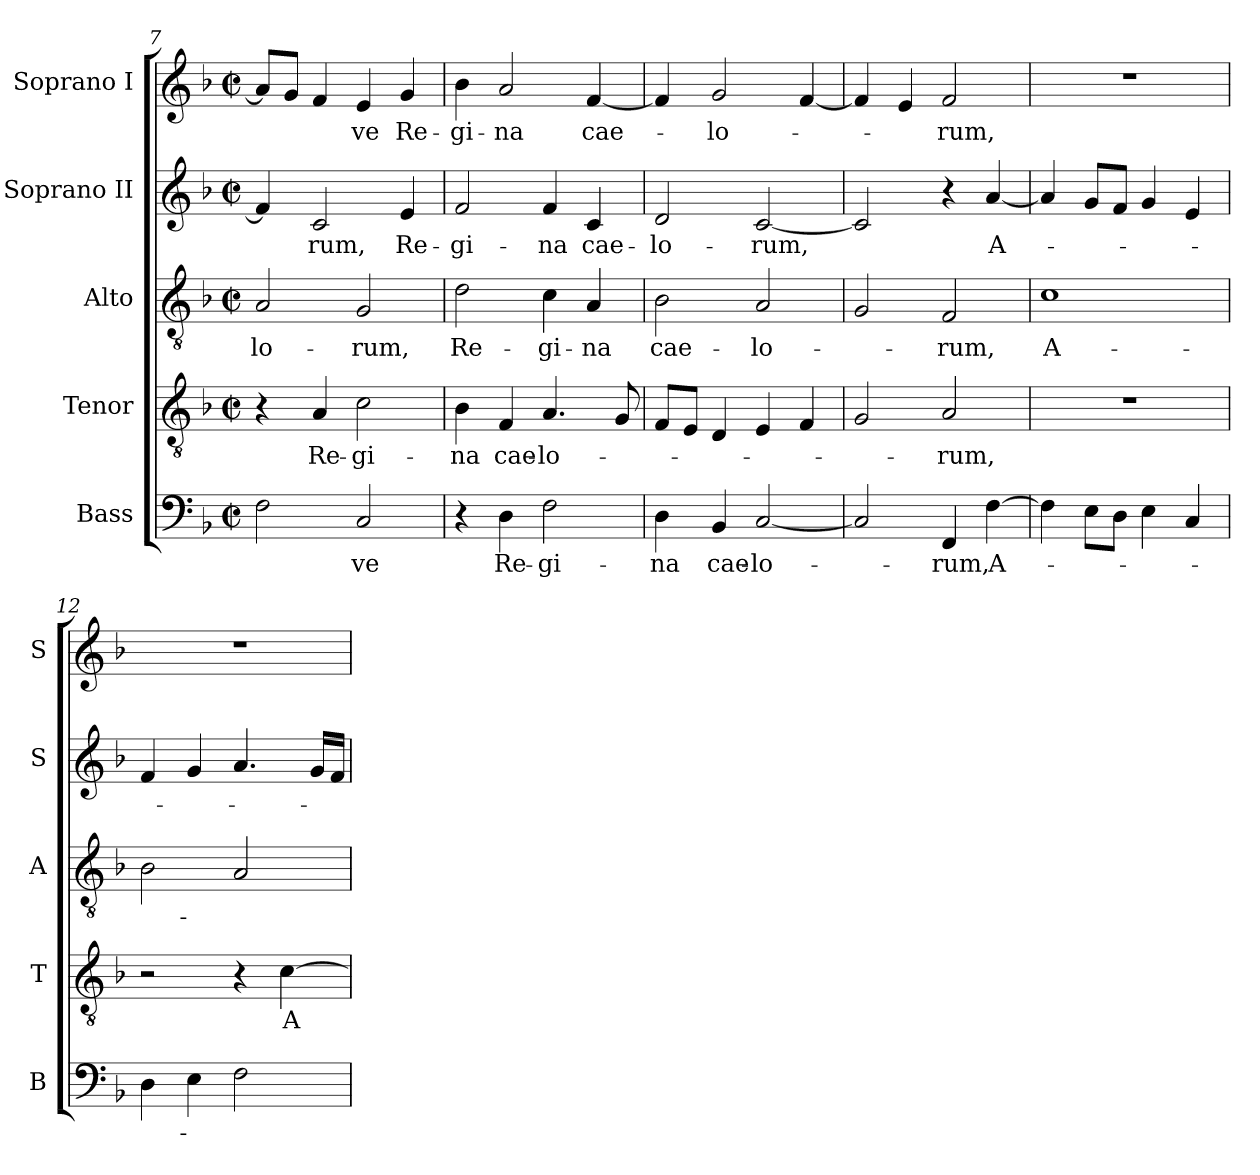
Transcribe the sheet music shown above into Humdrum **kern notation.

**kern	**text	**kern	**text	**kern	**text	**kern	**text	**kern	**text
*part5	*part5	*part4	*part4	*part3	*part3	*part2	*part2	*part1	*part1
*staff5	*staff5	*staff4	*staff4	*staff3	*staff3	*staff2	*staff2	*staff1	*staff1
*I"Bass	*	*I"Tenor	*	*I"Alto	*	*I"Soprano II	*	*I"Soprano I	*
*I'B	*	*I'T	*	*I'A	*	*I'S	*	*I'S	*
*clefF4	*	*clefGv2	*	*clefGv2	*	*clefG2	*	*clefG2	*
*k[b-]	*	*k[b-]	*	*k[b-]	*	*k[b-]	*	*k[b-]	*
*F:	*	*F:	*	*F:	*	*F:	*	*F:	*
*M2/2	*	*M2/2	*	*M2/2	*	*M2/2	*	*M2/2	*
*met(c|)	*	*met(c|)	*	*met(c|)	*	*met(c|)	*	*met(c|)	*
=7	=7	=7	=7	=7	=7	=7	=7	=7	=7
!	!	!	!	!	!LO:LY:b:color=#000000	!	!	!	!
2Fi\	.	4r	.	2Ai/	-lo-	4fi/]	.	8ai/L]	.
.	.	.	.	.	.	.	.	8gi/J	.
!	!	!	!LO:LY:b:color=#000000	!	!	!	!	!	!
!	!	!	!	!	!	!	!LO:LY:b:color=#000000	!	!
.	.	4Ai/	Re-	.	.	2ci/	-rum,	4fi/	.
!	!LO:LY:b:color=#000000	!	!	!	!	!	!	!	!
!	!	!	!LO:LY:b:color=#000000	!	!	!	!	!	!
!	!	!	!	!	!LO:LY:b:color=#000000	!	!	!	!
!	!	!	!	!	!	!	!	!	!LO:LY:b:color=#000000
2Ci/	-ve	2ci\	-gi-	2Gi/	-rum,	.	.	4ei/	-ve
!	!	!	!	!	!	!	!LO:LY:b:color=#000000	!	!
!	!	!	!	!	!	!	!	!	!LO:LY:b:color=#000000
.	.	.	.	.	.	4ei/	Re-	4gi/	Re-
=8	=8	=8	=8	=8	=8	=8	=8	=8	=8
!	!	!	!LO:LY:b:color=#000000	!	!	!	!	!	!
!	!	!	!	!	!LO:LY:b:color=#000000	!	!	!	!
!	!	!	!	!	!	!	!LO:LY:b:color=#000000	!	!
!	!	!	!	!	!	!	!	!	!LO:LY:b:color=#000000
4r	.	4B-i\	-na	2di\	Re-	2fi/	-gi-	4b-i\	-gi-
!	!LO:LY:b:color=#000000	!	!	!	!	!	!	!	!
!	!	!	!LO:LY:b:color=#000000	!	!	!	!	!	!
!	!	!	!	!	!	!	!	!	!LO:LY:b:color=#000000
4Di\	Re-	4Fi/	cae-	.	.	.	.	2ai/	-na
!	!LO:LY:b:color=#000000	!	!	!	!	!	!	!	!
!	!	!	!LO:LY:b:color=#000000	!	!	!	!	!	!
!	!	!	!	!	!LO:LY:b:color=#000000	!	!	!	!
!	!	!	!	!	!	!	!LO:LY:b:color=#000000	!	!
2Fi\	-gi-	4.Ai/	-lo-	4ci\	-gi-	4fi/	-na	.	.
!	!	!	!	!	!LO:LY:b:color=#000000	!	!	!	!
!	!	!	!	!	!	!	!LO:LY:b:color=#000000	!	!
!	!	!	!	!	!	!	!	!	!LO:LY:b:color=#000000
.	.	.	.	4Ai/	-na	4ci/	cae-	[<4fi/	cae-
.	.	8Gi/	.	.	.	.	.	.	.
=9	=9	=9	=9	=9	=9	=9	=9	=9	=9
!	!LO:LY:b:color=#000000	!	!	!	!	!	!	!	!
!	!	!	!	!	!LO:LY:b:color=#000000	!	!	!	!
!	!	!	!	!	!	!	!LO:LY:b:color=#000000	!	!
4Di\	-na	8Fi/L	.	2B-i\	cae-	2di/	-lo-	4fi/]	.
.	.	8Ei/J	.	.	.	.	.	.	.
!	!LO:LY:b:color=#000000	!	!	!	!	!	!	!	!
!	!	!	!	!	!	!	!	!	!LO:LY:b:color=#000000
4BB-i/	cae-	4Di/	.	.	.	.	.	2gi/	-lo-
!	!LO:LY:b:color=#000000	!	!	!	!	!	!	!	!
!	!	!	!	!	!LO:LY:b:color=#000000	!	!	!	!
!	!	!	!	!	!	!	!LO:LY:b:color=#000000	!	!
[<2Ci/	-lo-	4Ei/	.	2Ai/	-lo-	[<2ci/	-rum,	.	.
.	.	4Fi/	.	.	.	.	.	[<4fi/	.
=10	=10	=10	=10	=10	=10	=10	=10	=10	=10
2Ci/]	.	2Gi/	.	2Gi/	.	2ci/]	.	4fi/]	.
.	.	.	.	.	.	.	.	4ei/	.
!	!LO:LY:b:color=#000000	!	!	!	!	!	!	!	!
!	!	!	!LO:LY:b:color=#000000	!	!	!	!	!	!
!	!	!	!	!	!LO:LY:b:color=#000000	!	!	!	!
!	!	!	!	!	!	!	!	!	!LO:LY:b:color=#000000
4FFi/	-rum,	2Ai/	-rum,	2Fi/	-rum,	4r	.	2fi/	-rum,
!	!LO:LY:b:color=#000000	!	!	!	!	!	!	!	!
!	!	!	!	!	!	!	!LO:LY:b:color=#000000	!	!
[>4Fi\	A-	.	.	.	.	[<4ai/	A-	.	.
!!LO:PB:g=z
=11	=11	=11	=11	=11	=11	=11	=11	=11	=11
!	!	!	!	!	!LO:LY:b:color=#000000	!	!	!	!
4Fi\]	.	1r	.	1ci	A-	4ai/]	.	1r	.
8Ei\L	.	.	.	.	.	8gi/L	.	.	.
8Di\J	.	.	.	.	.	8fi/J	.	.	.
4Ei\	.	.	.	.	.	4gi/	.	.	.
4Ci/	.	.	.	.	.	4ei/	.	.	.
=12	=12	=12	=12	=12	=12	=12	=12	=12	=12
4Di\	.	2r	.	2B-i\	.	4fi/	.	1r	.
4Ei\	.	.	.	.	.	4gi/	.	.	.
2Fi\	.	4r	.	2Ai/	.	4.ai/	.	.	.
!	!	!	!LO:LY:b:color=#000000	!	!	!	!	!	!
.	.	[>4ci\	A-	.	.	.	.	.	.
.	.	.	.	.	.	16gi/LL	.	.	.
.	.	.	.	.	.	16fi/JJ	.	.	.
=	=	=	=	=	=	=	=	=	=
*-	*-	*-	*-	*-	*-	*-	*-	*-	*-
